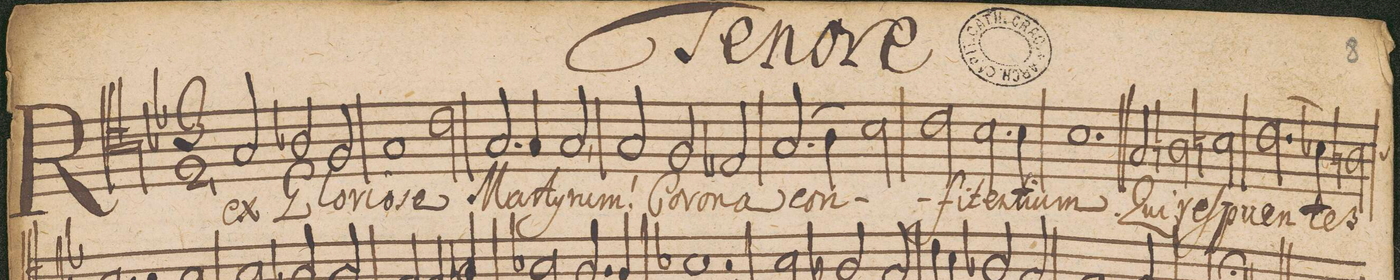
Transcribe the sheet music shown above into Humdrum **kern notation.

**kern	**text	**dynam
*I"Tenore	*	*
*clefC4	*	*
*k[b-e-]	*	*
*M3/2	*	*
*2\right	*	*
2G/	Rex	.
2A-X/	Glo-	.
2F/	-ri-	.
=2	=2	=2
1G	-o-	.
2c\	-sa	.
=3	=3	=3
2.G/	Mar-	.
4G/	-ty-	.
2G,</	-rum!	.
=4	=4	=4
2G/	Co-	.
2F/	-ro-	.
2E-X/	-na	.
=5	=5	=5
(2.G/	con-	.
4A\)	.	.
2B-\	.	.
=6	=6	=6
2c\	-fi-	.
2.B-\	-ten-	.
4B-\	-ti-	.
=7	=7	=7
1.B-	-um.	.
=8||	=8||	=8||
2G/	Qui	.
2An\	reſ-	.
2Bn\	-pu-	.
=9	=9	=9
(2.c\	-en-	.
4B-X\)	.	.
2An\	-tes	.
*custos:B-	*	*
=10	=10	=10
*-	*-	*-
